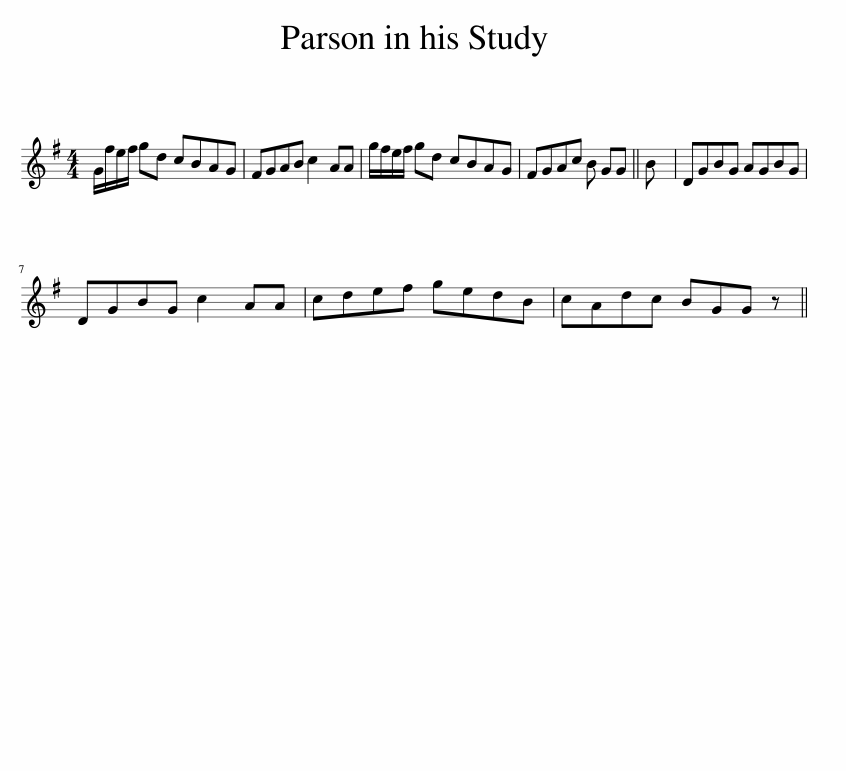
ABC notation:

X:1
L:1/8
M:4/4
I:linebreak $
K:G
V:1 treble
V:1
 G/f/e/f/ gd cBAG | FGAB c2 AA | g/f/e/f/ gd cBAG | FGAc B GG || B | %5
 DGBG AGBG |$ DGBG c2 AA | cdef gedB | cAdc BGG z || %9
